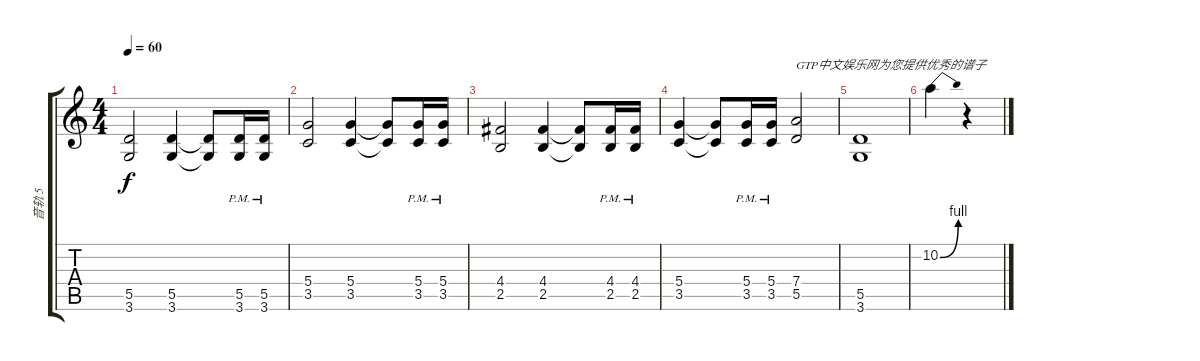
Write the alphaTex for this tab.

\track ("音轨 5" "音轨 5") {instrument distortionguitar}
\staff {score tabs}
\tuning (E4 B3 G3 D3 A2 E2) {hide}
\ts (4 4)
\tempo 60
\clef g2
\ks c
(5.5 3.6).2{dy f} (5.5 3.6).4 (5.5{t} 3.6{t}).8 (5.5{pm} 3.6{pm}).16 (5.5{pm} 3.6{pm}).16 |
(5.4 3.5).2 (5.4 3.5).4 (5.4{t} 3.5{t}).8 (5.4{pm} 3.5{pm}).16 (5.4{pm} 3.5{pm}).16 |
(4.4 2.5).2 (4.4 2.5).4 (4.4{t} 2.5{t}).8 (4.4{pm} 2.5{pm}).16 (4.4{pm} 2.5{pm}).16 |
(5.4 3.5).4 (5.4{t} 3.5{t}).8 (5.4{pm} 3.5{pm}).16 (5.4{pm} 3.5{pm}).16 (7.4 5.5).2{txt "GTP中文娱乐网为您提供优秀的谱子"} |
(5.5 3.6).1 |
10.2{be (bend 0 0 60 4)}.4 r.4
